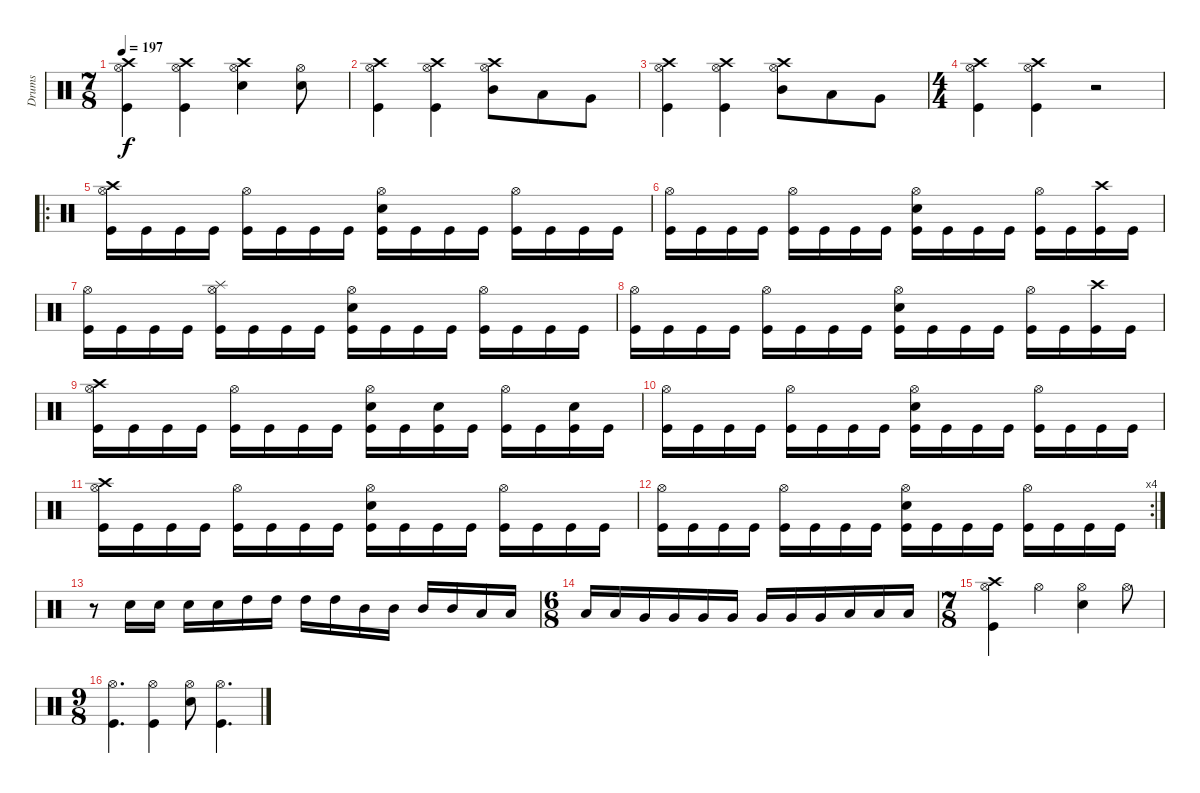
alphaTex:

\track ("Drums" "Drums") {instrument percussion}
\staff {score}
\articulation defaults
\ts (7 8)
\tempo 197
\clef neutral
\ks c
("Crash high (hit)" "Hi-Hat (open)" "Kick (hit)").4{dy f} ("Crash high (hit)" "Hi-Hat (open)" "Kick (hit)").4 ("Crash high (hit)" "Hi-Hat (open)" "Electric Snare (hit)").4 ("Hi-Hat (open)" "Electric Snare (hit)").8 |
("Crash high (hit)" "Hi-Hat (open)" "Kick (hit)").4 ("Crash high (hit)" "Hi-Hat (open)" "Kick (hit)").4 ("Crash high (hit)" "Hi-Hat (open)" "Mid Tom (hit)").8 "Low Tom (hit)".8 "Very Low Tom (hit)".8 |
("Crash high (hit)" "Hi-Hat (open)" "Kick (hit)").4 ("Crash high (hit)" "Hi-Hat (open)" "Kick (hit)").4 ("Crash high (hit)" "Hi-Hat (open)" "Mid Tom (hit)").8 "Low Tom (hit)".8 "Very Low Tom (hit)".8 |
\ts (4 4)
("Crash high (hit)" "Hi-Hat (open)" "Kick (hit)").4 ("Crash high (hit)" "Hi-Hat (open)" "Kick (hit)").4 r.2 |
\ro
("Crash high (hit)" "Hi-Hat (open)" "Kick (hit)").16 "Kick (hit)".16 "Kick (hit)".16 "Kick (hit)".16 ("Hi-Hat (open)" "Kick (hit)").16 "Kick (hit)".16 "Kick (hit)".16 "Kick (hit)".16 ("Hi-Hat (open)" "Electric Snare (hit)" "Kick (hit)").16 "Kick (hit)".16 "Kick (hit)".16 "Kick (hit)".16 ("Hi-Hat (open)" "Kick (hit)").16 "Kick (hit)".16 "Kick (hit)".16 "Kick (hit)".16 |
("Hi-Hat (open)" "Kick (hit)").16 "Kick (hit)".16 "Kick (hit)".16 "Kick (hit)".16 ("Hi-Hat (open)" "Kick (hit)").16 "Kick (hit)".16 "Kick (hit)".16 "Kick (hit)".16 ("Hi-Hat (open)" "Electric Snare (hit)" "Kick (hit)").16 "Kick (hit)".16 "Kick (hit)".16 "Kick (hit)".16 ("Hi-Hat (open)" "Kick (hit)").16 "Kick (hit)".16 ("Crash high (hit)" "Kick (hit)").16 "Kick (hit)".16 |
("Hi-Hat (open)" "Kick (hit)").16 "Kick (hit)".16 "Kick (hit)".16 "Kick (hit)".16 ("Splash (hit)" "Hi-Hat (open)" "Kick (hit)").16 "Kick (hit)".16 "Kick (hit)".16 "Kick (hit)".16 ("Hi-Hat (open)" "Electric Snare (hit)" "Kick (hit)").16 "Kick (hit)".16 "Kick (hit)".16 "Kick (hit)".16 ("Hi-Hat (open)" "Kick (hit)").16 "Kick (hit)".16 "Kick (hit)".16 "Kick (hit)".16 |
("Hi-Hat (open)" "Kick (hit)").16 "Kick (hit)".16 "Kick (hit)".16 "Kick (hit)".16 ("Hi-Hat (open)" "Kick (hit)").16 "Kick (hit)".16 "Kick (hit)".16 "Kick (hit)".16 ("Hi-Hat (open)" "Electric Snare (hit)" "Kick (hit)").16 "Kick (hit)".16 "Kick (hit)".16 "Kick (hit)".16 ("Hi-Hat (open)" "Kick (hit)").16 "Kick (hit)".16 ("Crash high (hit)" "Kick (hit)").16 "Kick (hit)".16 |
("Crash high (hit)" "Hi-Hat (open)" "Kick (hit)").16 "Kick (hit)".16 "Kick (hit)".16 "Kick (hit)".16 ("Hi-Hat (open)" "Kick (hit)").16 "Kick (hit)".16 "Kick (hit)".16 "Kick (hit)".16 ("Hi-Hat (open)" "Electric Snare (hit)" "Kick (hit)").16 "Kick (hit)".16 ("Electric Snare (hit)" "Kick (hit)").16 "Kick (hit)".16 ("Hi-Hat (open)" "Kick (hit)").16 "Kick (hit)".16 ("Electric Snare (hit)" "Kick (hit)").16 "Kick (hit)".16 |
("Hi-Hat (open)" "Kick (hit)").16 "Kick (hit)".16 "Kick (hit)".16 "Kick (hit)".16 ("Hi-Hat (open)" "Kick (hit)").16 "Kick (hit)".16 "Kick (hit)".16 "Kick (hit)".16 ("Hi-Hat (open)" "Electric Snare (hit)" "Kick (hit)").16 "Kick (hit)".16 "Kick (hit)".16 "Kick (hit)".16 ("Hi-Hat (open)" "Kick (hit)").16 "Kick (hit)".16 "Kick (hit)".16 "Kick (hit)".16 |
("Crash high (hit)" "Hi-Hat (open)" "Kick (hit)").16 "Kick (hit)".16 "Kick (hit)".16 "Kick (hit)".16 ("Hi-Hat (open)" "Kick (hit)").16 "Kick (hit)".16 "Kick (hit)".16 "Kick (hit)".16 ("Hi-Hat (open)" "Electric Snare (hit)" "Kick (hit)").16 "Kick (hit)".16 "Kick (hit)".16 "Kick (hit)".16 ("Hi-Hat (open)" "Kick (hit)").16 "Kick (hit)".16 "Kick (hit)".16 "Kick (hit)".16 |
\rc 4
("Hi-Hat (open)" "Kick (hit)").16 "Kick (hit)".16 "Kick (hit)".16 "Kick (hit)".16 ("Hi-Hat (open)" "Kick (hit)").16 "Kick (hit)".16 "Kick (hit)".16 "Kick (hit)".16 ("Hi-Hat (open)" "Electric Snare (hit)" "Kick (hit)").16 "Kick (hit)".16 "Kick (hit)".16 "Kick (hit)".16 ("Hi-Hat (open)" "Kick (hit)").16 "Kick (hit)".16 "Kick (hit)".16 "Kick (hit)".16 |
r.8 "Electric Snare (hit)".16 "Electric Snare (hit)".16 "Electric Snare (hit)".16 "Electric Snare (hit)".16 "High Tom (hit)".16 "High Tom (hit)".16 "High Tom (hit)".16 "High Tom (hit)".16 "Mid Tom (hit)".16 "Mid Tom (hit)".16 "Mid Tom (hit)".16 "Mid Tom (hit)".16 "Low Tom (hit)".16 "Low Tom (hit)".16 |
\ts (6 8)
"Low Tom (hit)".16 "Low Tom (hit)".16 "Very Low Tom (hit)".16 "Very Low Tom (hit)".16 "Very Low Tom (hit)".16 "Very Low Tom (hit)".16 "Very Low Tom (hit)".16 "Very Low Tom (hit)".16 "Very Low Tom (hit)".16 "Low Floor Tom (hit)".16 "Low Floor Tom (hit)".16 "Low Floor Tom (hit)".16 |
\ts (7 8)
("Crash high (hit)" "Hi-Hat (open)" "Kick (hit)").4 "Hi-Hat (open)".4 ("Hi-Hat (open)" "Electric Snare (hit)").4 "Hi-Hat (open)".8 |
\ts (9 8)
("Hi-Hat (open)" "Kick (hit)").4{d} ("Hi-Hat (open)" "Kick (hit)").4 ("Hi-Hat (open)" "Electric Snare (hit)").8 ("Hi-Hat (open)" "Kick (hit)").4{d}
